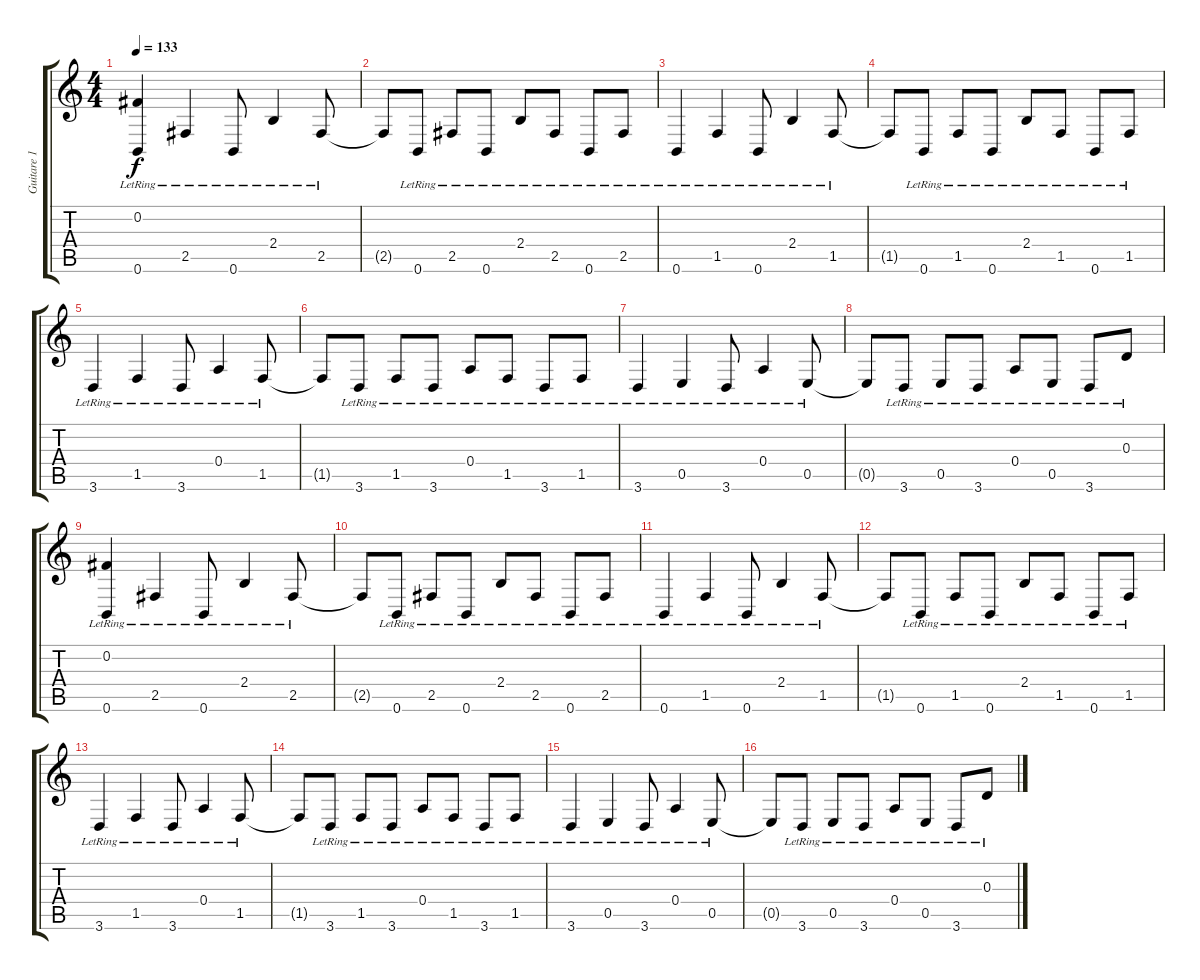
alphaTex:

\track ("Guitare 1" "Guitare 1") {instrument acousticguitarsteel}
\staff {score tabs}
\tuning (B3 Gb3 D3 A2 E2 B1) {hide}
\ts (4 4)
\tempo 133
\clef g2
\ks c
(0.2 0.6{lr}).4{dy f} 2.5{lr}.4 0.6{lr}.8 2.4{lr}.4 2.5{lr}.8 |
2.5{t}.8 0.6{lr}.8 2.5{lr}.8 0.6{lr}.8 2.4{lr}.8 2.5{lr}.8 0.6{lr}.8 2.5{lr}.8 |
0.6{lr}.4 1.5{lr}.4 0.6{lr}.8 2.4{lr}.4 1.5{lr}.8 |
1.5{t}.8 0.6{lr}.8 1.5{lr}.8 0.6{lr}.8 2.4{lr}.8 1.5{lr}.8 0.6{lr}.8 1.5{lr}.8 |
3.6{lr}.4 1.5{lr}.4 3.6{lr}.8 0.4{lr}.4 1.5{lr}.8 |
1.5{t}.8 3.6{lr}.8 1.5{lr}.8 3.6{lr}.8 0.4{lr}.8 1.5{lr}.8 3.6{lr}.8 1.5{lr}.8 |
3.6{lr}.4 0.5{lr}.4 3.6{lr}.8 0.4{lr}.4 0.5{lr}.8 |
0.5{t}.8 3.6{lr}.8 0.5{lr}.8 3.6{lr}.8 0.4{lr}.8 0.5{lr}.8 3.6{lr}.8 0.3{lr}.8 |
(0.2 0.6{lr}).4 2.5{lr}.4 0.6{lr}.8 2.4{lr}.4 2.5{lr}.8 |
2.5{t}.8 0.6{lr}.8 2.5{lr}.8 0.6{lr}.8 2.4{lr}.8 2.5{lr}.8 0.6{lr}.8 2.5{lr}.8 |
0.6{lr}.4 1.5{lr}.4 0.6{lr}.8 2.4{lr}.4 1.5{lr}.8 |
1.5{t}.8 0.6{lr}.8 1.5{lr}.8 0.6{lr}.8 2.4{lr}.8 1.5{lr}.8 0.6{lr}.8 1.5{lr}.8 |
3.6{lr}.4 1.5{lr}.4 3.6{lr}.8 0.4{lr}.4 1.5{lr}.8 |
1.5{t}.8 3.6{lr}.8 1.5{lr}.8 3.6{lr}.8 0.4{lr}.8 1.5{lr}.8 3.6{lr}.8 1.5{lr}.8 |
3.6{lr}.4 0.5{lr}.4 3.6{lr}.8 0.4{lr}.4 0.5{lr}.8 |
0.5{t}.8 3.6{lr}.8 0.5{lr}.8 3.6{lr}.8 0.4{lr}.8 0.5{lr}.8 3.6{lr}.8 0.3{lr}.8
